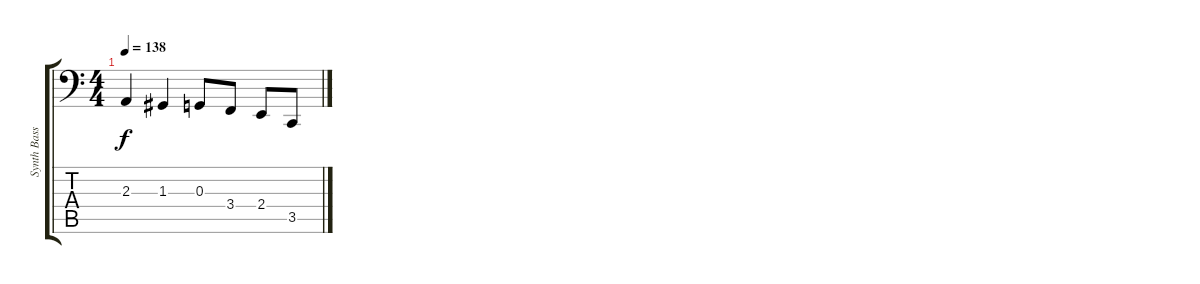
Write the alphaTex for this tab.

\track ("Synth Bass" "Synth Bass") {instrument lead8bassandlead}
\staff {score tabs}
\tuning (E3 B2 G2 D2 A1 E1) {hide}
\ts (4 4)
\tempo 138
\clef f4
\ks c
2.3.4{dy f} 1.3.4 0.3.8 3.4.8 2.4.8 3.5.8
